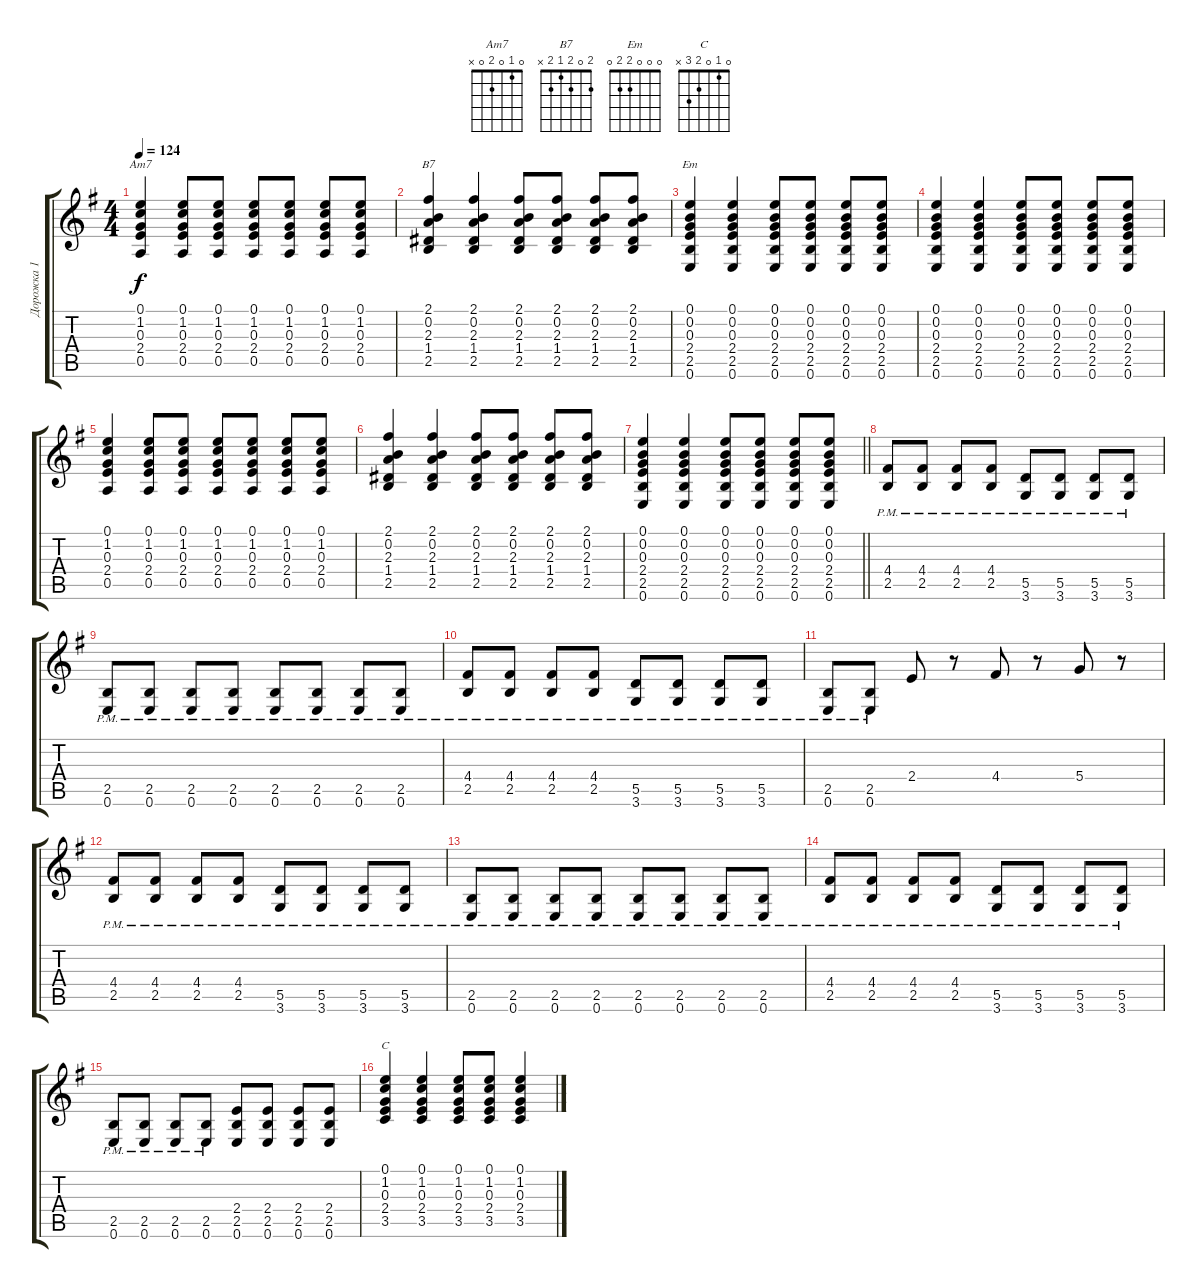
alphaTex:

\track ("Дорожка 1" "Дорожка 1") {instrument distortionguitar}
\staff {score tabs}
\tuning (E4 B3 G3 D3 A2 E2) {hide}
\chord ("Am7" 0 1 0 2 0 x)
\chord ("B7" 2 0 2 1 2 x)
\chord ("Em" 0 0 0 2 2 0)
\chord ("C" 0 1 0 2 3 x)
\ts (4 4)
\tempo 124
\clef g2
\ks g
(0.1 1.2 0.3 2.4 0.5).4{ch "Am7" dy f} (0.1 1.2 0.3 2.4 0.5).8 (0.1 1.2 0.3 2.4 0.5).8 (0.1 1.2 0.3 2.4 0.5).8 (0.1 1.2 0.3 2.4 0.5).8 (0.1 1.2 0.3 2.4 0.5).8 (0.1 1.2 0.3 2.4 0.5).8 |
(2.1 0.2 2.3 1.4 2.5).4{ch "B7"} (2.1 0.2 2.3 1.4 2.5).4 (2.1 0.2 2.3 1.4 2.5).8 (2.1 0.2 2.3 1.4 2.5).8 (2.1 0.2 2.3 1.4 2.5).8 (2.1 0.2 2.3 1.4 2.5).8 |
(0.1 0.2 0.3 2.4 2.5 0.6).4{ch "Em"} (0.1 0.2 0.3 2.4 2.5 0.6).4 (0.1 0.2 0.3 2.4 2.5 0.6).8 (0.1 0.2 0.3 2.4 2.5 0.6).8 (0.1 0.2 0.3 2.4 2.5 0.6).8 (0.1 0.2 0.3 2.4 2.5 0.6).8 |
(0.1 0.2 0.3 2.4 2.5 0.6).4 (0.1 0.2 0.3 2.4 2.5 0.6).4 (0.1 0.2 0.3 2.4 2.5 0.6).8 (0.1 0.2 0.3 2.4 2.5 0.6).8 (0.1 0.2 0.3 2.4 2.5 0.6).8 (0.1 0.2 0.3 2.4 2.5 0.6).8 |
(0.1 1.2 0.3 2.4 0.5).4 (0.1 1.2 0.3 2.4 0.5).8 (0.1 1.2 0.3 2.4 0.5).8 (0.1 1.2 0.3 2.4 0.5).8 (0.1 1.2 0.3 2.4 0.5).8 (0.1 1.2 0.3 2.4 0.5).8 (0.1 1.2 0.3 2.4 0.5).8 |
(2.1 0.2 2.3 1.4 2.5).4 (2.1 0.2 2.3 1.4 2.5).4 (2.1 0.2 2.3 1.4 2.5).8 (2.1 0.2 2.3 1.4 2.5).8 (2.1 0.2 2.3 1.4 2.5).8 (2.1 0.2 2.3 1.4 2.5).8 |
\barLineRight lightlight
(0.1 0.2 0.3 2.4 2.5 0.6).4 (0.1 0.2 0.3 2.4 2.5 0.6).4 (0.1 0.2 0.3 2.4 2.5 0.6).8 (0.1 0.2 0.3 2.4 2.5 0.6).8 (0.1 0.2 0.3 2.4 2.5 0.6).8 (0.1 0.2 0.3 2.4 2.5 0.6).8 |
(4.4{pm} 2.5{pm}).8 (4.4{pm} 2.5{pm}).8 (4.4{pm} 2.5{pm}).8 (4.4{pm} 2.5{pm}).8 (5.5{pm} 3.6{pm}).8 (5.5{pm} 3.6{pm}).8 (5.5{pm} 3.6{pm}).8 (5.5{pm} 3.6{pm}).8 |
(2.5{pm} 0.6{pm}).8 (2.5{pm} 0.6{pm}).8 (2.5{pm} 0.6{pm}).8 (2.5{pm} 0.6{pm}).8 (2.5{pm} 0.6{pm}).8 (2.5{pm} 0.6{pm}).8 (2.5{pm} 0.6{pm}).8 (2.5{pm} 0.6{pm}).8 |
(4.4{pm} 2.5{pm}).8 (4.4{pm} 2.5{pm}).8 (4.4{pm} 2.5{pm}).8 (4.4{pm} 2.5{pm}).8 (5.5{pm} 3.6{pm}).8 (5.5{pm} 3.6{pm}).8 (5.5{pm} 3.6{pm}).8 (5.5{pm} 3.6{pm}).8 |
(2.5{pm} 0.6{pm}).8 (2.5{pm} 0.6{pm}).8 2.4.8 r.8 4.4.8 r.8 5.4.8 r.8 |
(4.4{pm} 2.5{pm}).8 (4.4{pm} 2.5{pm}).8 (4.4{pm} 2.5{pm}).8 (4.4{pm} 2.5{pm}).8 (5.5{pm} 3.6{pm}).8 (5.5{pm} 3.6{pm}).8 (5.5{pm} 3.6{pm}).8 (5.5{pm} 3.6{pm}).8 |
(2.5{pm} 0.6{pm}).8 (2.5{pm} 0.6{pm}).8 (2.5{pm} 0.6{pm}).8 (2.5{pm} 0.6{pm}).8 (2.5{pm} 0.6{pm}).8 (2.5{pm} 0.6{pm}).8 (2.5{pm} 0.6{pm}).8 (2.5{pm} 0.6{pm}).8 |
(4.4{pm} 2.5{pm}).8 (4.4{pm} 2.5{pm}).8 (4.4{pm} 2.5{pm}).8 (4.4{pm} 2.5{pm}).8 (5.5{pm} 3.6{pm}).8 (5.5{pm} 3.6{pm}).8 (5.5{pm} 3.6{pm}).8 (5.5{pm} 3.6{pm}).8 |
(2.5{pm} 0.6{pm}).8 (2.5{pm} 0.6{pm}).8 (2.5{pm} 0.6{pm}).8 (2.5{pm} 0.6{pm}).8 (2.4 2.5 0.6).8 (2.4 2.5 0.6).8 (2.4 2.5 0.6).8 (2.4 2.5 0.6).8 |
(0.1 1.2 0.3 2.4 3.5).4{ch "C"} (0.1 1.2 0.3 2.4 3.5).4 (0.1 1.2 0.3 2.4 3.5).8 (0.1 1.2 0.3 2.4 3.5).8 (0.1 1.2 0.3 2.4 3.5).4
